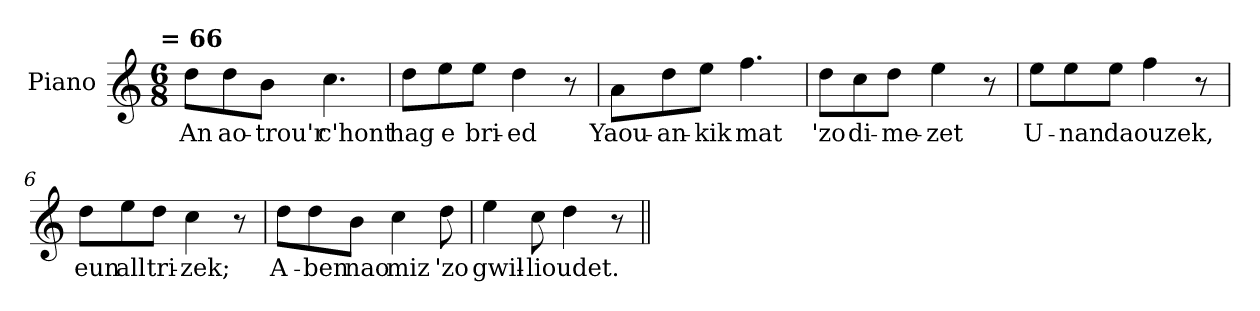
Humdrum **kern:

**kern	**text
*part1	*part1
*staff1	*staff1
*I"Piano	*
*I'Pno	*
*clefG2	*
*k[]	*
!!LO:TX:omd:t= = 66
*M6/8	*
*MM66	*
=1	=1
8dd\L	An
8dd\	ao-
8b\J	-trou'r
4.cc\	c'hont
=2	=2
8dd\L	hag
8ee\	e
8ee\J	bri-
4dd\	-ed
8r	.
=3	=3
8a\L	Yaou-
8dd\	-an-
8ee\J	-kik
4.ff\	mat
=4	=4
8dd\L	'zo
8cc\	di-
8dd\J	-me-
4ee\	-zet
8r	.
=5	=5
8ee\L	U-
8ee\	-nan
8ee\J	daouzek,
4ff\	.
8r	.
=6	=6
8dd\L	eun
8ee\	all
8dd\J	tri-
4cc\	-zek;
8r	.
=7	=7
8dd\L	A-
8dd\	-ben
8b\J	nao
4cc\	miz
8dd\	'zo
=8	=8
4ee\	gwil-
8cc\	-lioudet.
4dd\	.
8r	.
=||	=||
*-	*-
